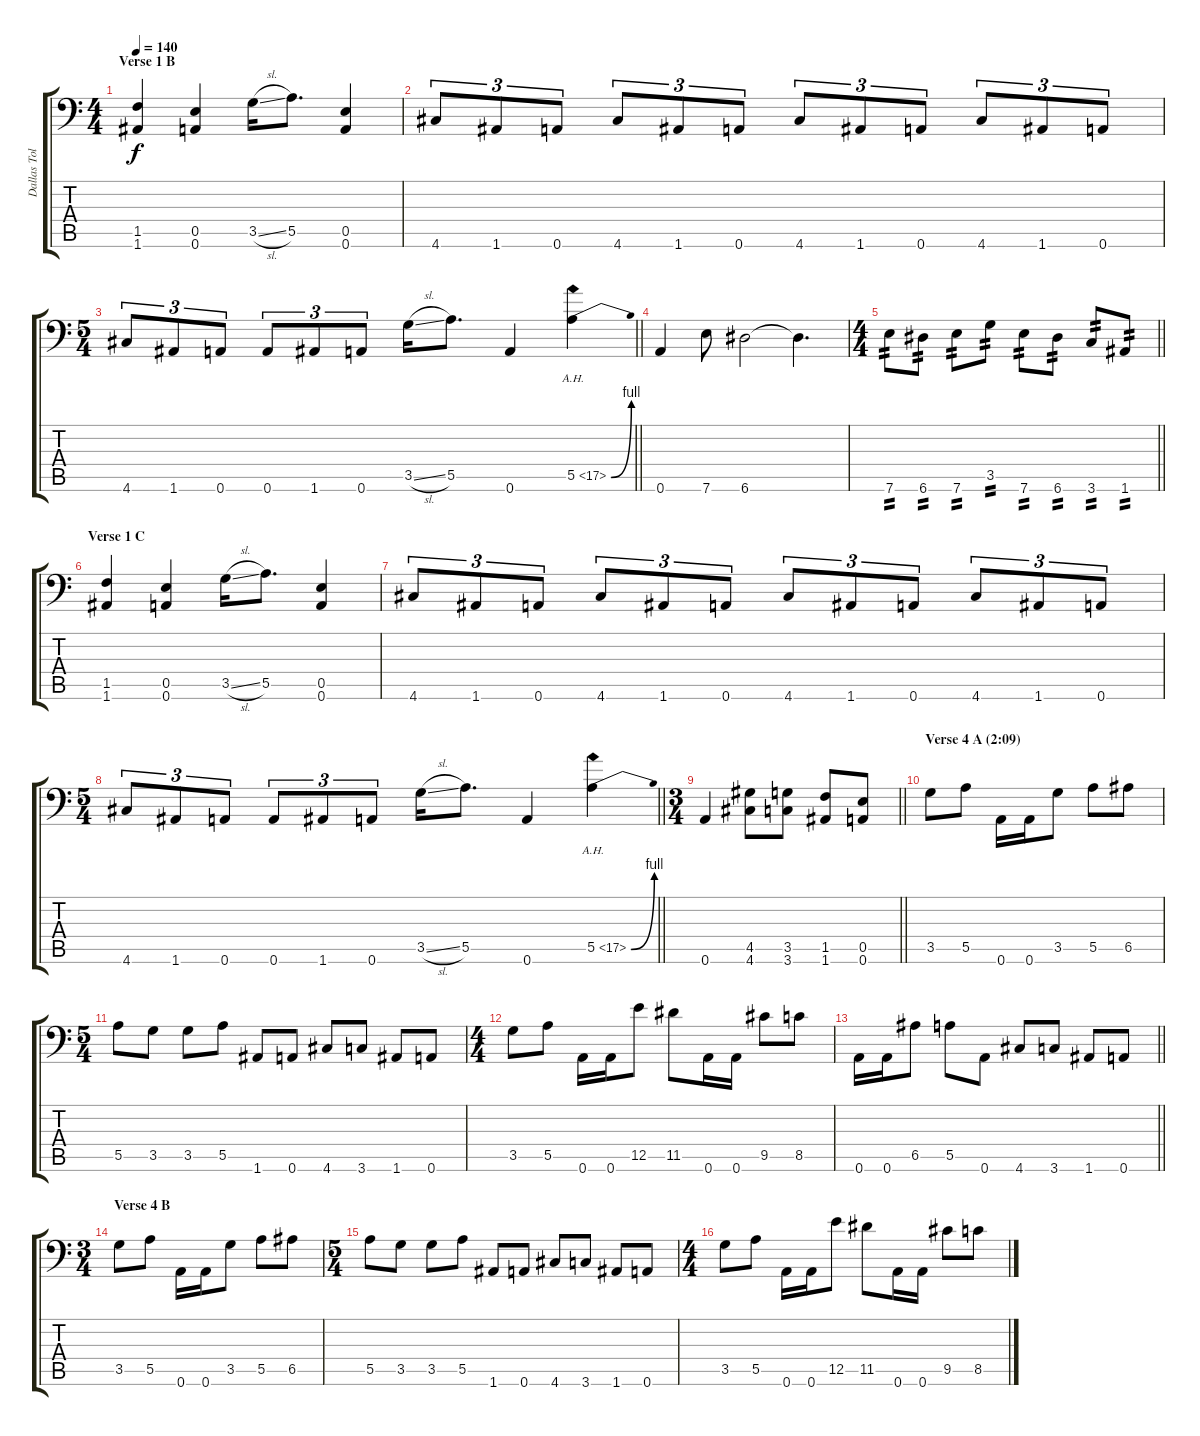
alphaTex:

\track ("Dallas Toller-Wade" "Dallas Tol") {instrument overdrivenguitar}
\staff {score tabs}
\tuning (B3 Gb3 D3 A2 E2 A1) {hide}
\ts (4 4)
\section ("" "Verse 1 B")
\tempo 140
\clef f4
\ks c
(1.5 1.6).4{dy f} (0.5 0.6).4 3.5{sl}.16 5.5.8{d} (0.5 0.6).4 |
4.6.8{tu (3 2)} 1.6.8{tu (3 2)} 0.6.8{tu (3 2)} 4.6.8{tu (3 2)} 1.6.8{tu (3 2)} 0.6.8{tu (3 2)} 4.6.8{tu (3 2)} 1.6.8{tu (3 2)} 0.6.8{tu (3 2)} 4.6.8{tu (3 2)} 1.6.8{tu (3 2)} 0.6.8{tu (3 2)} |
\ts (5 4)
\barLineRight lightlight
4.6.8{tu (3 2)} 1.6.8{tu (3 2)} 0.6.8{tu (3 2)} 0.6.8{tu (3 2)} 1.6.8{tu (3 2)} 0.6.8{tu (3 2)} 3.5{sl}.16 5.5.8{d} 0.6.4 5.5{be (bend 0 0 60 4) ah 12}.4 |
0.6.4 7.6.8 6.6.2 6.6{t}.4{d} |
\ts (4 4)
\barLineRight lightlight
7.6.8{tp 2} 6.6.8{tp 2} 7.6.8{tp 2} 3.5.8{tp 2} 7.6.8{tp 2} 6.6.8{tp 2} 3.6.8{tp 2} 1.6.8{tp 2} |
\section ("" "Verse 1 C")
(1.5 1.6).4 (0.5 0.6).4 3.5{sl}.16 5.5.8{d} (0.5 0.6).4 |
4.6.8{tu (3 2)} 1.6.8{tu (3 2)} 0.6.8{tu (3 2)} 4.6.8{tu (3 2)} 1.6.8{tu (3 2)} 0.6.8{tu (3 2)} 4.6.8{tu (3 2)} 1.6.8{tu (3 2)} 0.6.8{tu (3 2)} 4.6.8{tu (3 2)} 1.6.8{tu (3 2)} 0.6.8{tu (3 2)} |
\ts (5 4)
\barLineRight lightlight
4.6.8{tu (3 2)} 1.6.8{tu (3 2)} 0.6.8{tu (3 2)} 0.6.8{tu (3 2)} 1.6.8{tu (3 2)} 0.6.8{tu (3 2)} 3.5{sl}.16 5.5.8{d} 0.6.4 5.5{be (bend 0 0 60 4) ah 12}.4 |
\ts (3 4)
\barLineRight lightlight
0.6.4 (4.5 4.6).8 (3.5 3.6).8 (1.5 1.6).8 (0.5 0.6).8 |
\section ("" "Verse 4 A (2:09)")
3.5.8 5.5.8 0.6.16 0.6.16 3.5.8 5.5.8 6.5.8 |
\ts (5 4)
5.5.8 3.5.8 3.5.8 5.5.8 1.6.8 0.6.8 4.6.8 3.6.8 1.6.8 0.6.8 |
\ts (4 4)
3.5.8 5.5.8 0.6.16 0.6.16 12.5.8 11.5.8 0.6.16 0.6.16 9.5.8 8.5.8 |
\barLineRight lightlight
0.6.16 0.6.16 6.5.8 5.5.8 0.6.8 4.6.8 3.6.8 1.6.8 0.6.8 |
\ts (3 4)
\section ("" "Verse 4 B")
3.5.8 5.5.8 0.6.16 0.6.16 3.5.8 5.5.8 6.5.8 |
\ts (5 4)
5.5.8 3.5.8 3.5.8 5.5.8 1.6.8 0.6.8 4.6.8 3.6.8 1.6.8 0.6.8 |
\ts (4 4)
3.5.8 5.5.8 0.6.16 0.6.16 12.5.8 11.5.8 0.6.16 0.6.16 9.5.8 8.5.8
